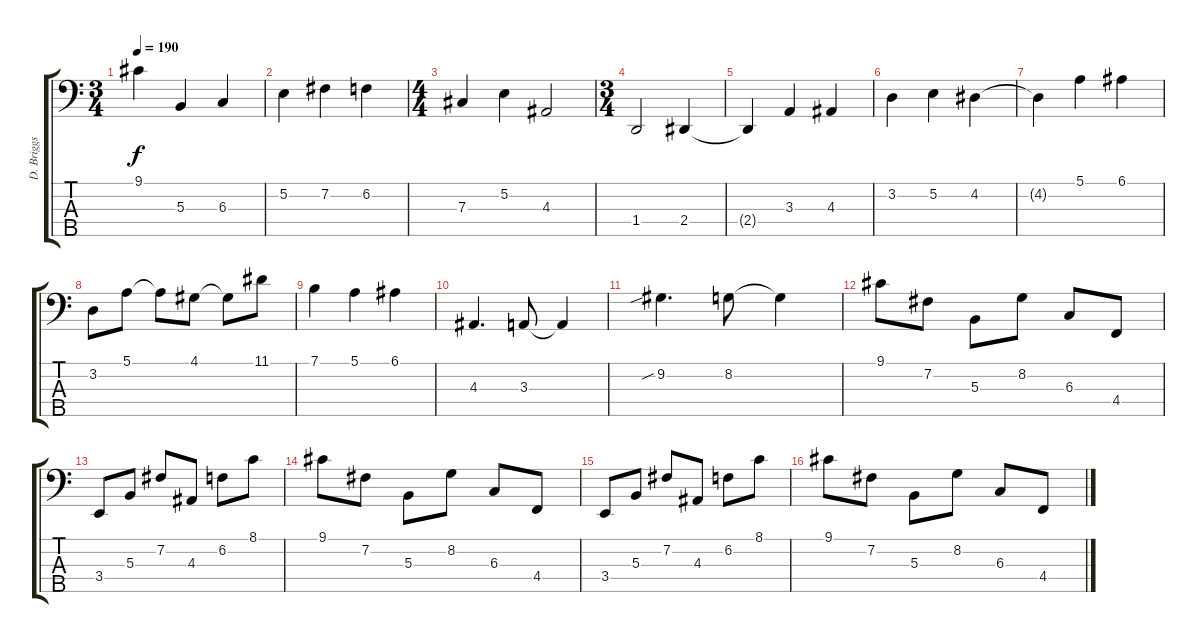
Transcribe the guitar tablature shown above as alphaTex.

\track ("D. Briggs Bass" "D. Briggs ") {instrument electricbassfinger}
\staff {score tabs}
\tuning (E2 B1 Gb1 Db1 Ab0) {hide}
\ts (3 4)
\tempo 190
\clef f4
\ks c
9.1.4{dy f} 5.3.4 6.3.4 |
5.2.4 7.2.4 6.2.4 |
\ts (4 4)
7.3.4 5.2.4 4.3.2 |
\ts (3 4)
1.4.2 2.4.4 |
2.4{t}.4 3.3.4 4.3.4 |
3.2.4 5.2.4 4.2.4 |
4.2{t}.4 5.1.4 6.1.4 |
3.2.8 5.1.8 5.1{t}.8 4.1.8 4.1{t}.8 11.1.8 |
7.1.4 5.1.4 6.1.4 |
4.3.4{d} 3.3.8 3.3{t}.4 |
9.2{sib}.4{d} 8.2.8 8.2{t}.4 |
9.1.8 7.2.8 5.3.8 8.2.8 6.3.8 4.4.8 |
3.4.8 5.3.8 7.2.8 4.3.8 6.2.8 8.1.8 |
9.1.8 7.2.8 5.3.8 8.2.8 6.3.8 4.4.8 |
3.4.8 5.3.8 7.2.8 4.3.8 6.2.8 8.1.8 |
9.1.8 7.2.8 5.3.8 8.2.8 6.3.8 4.4.8
